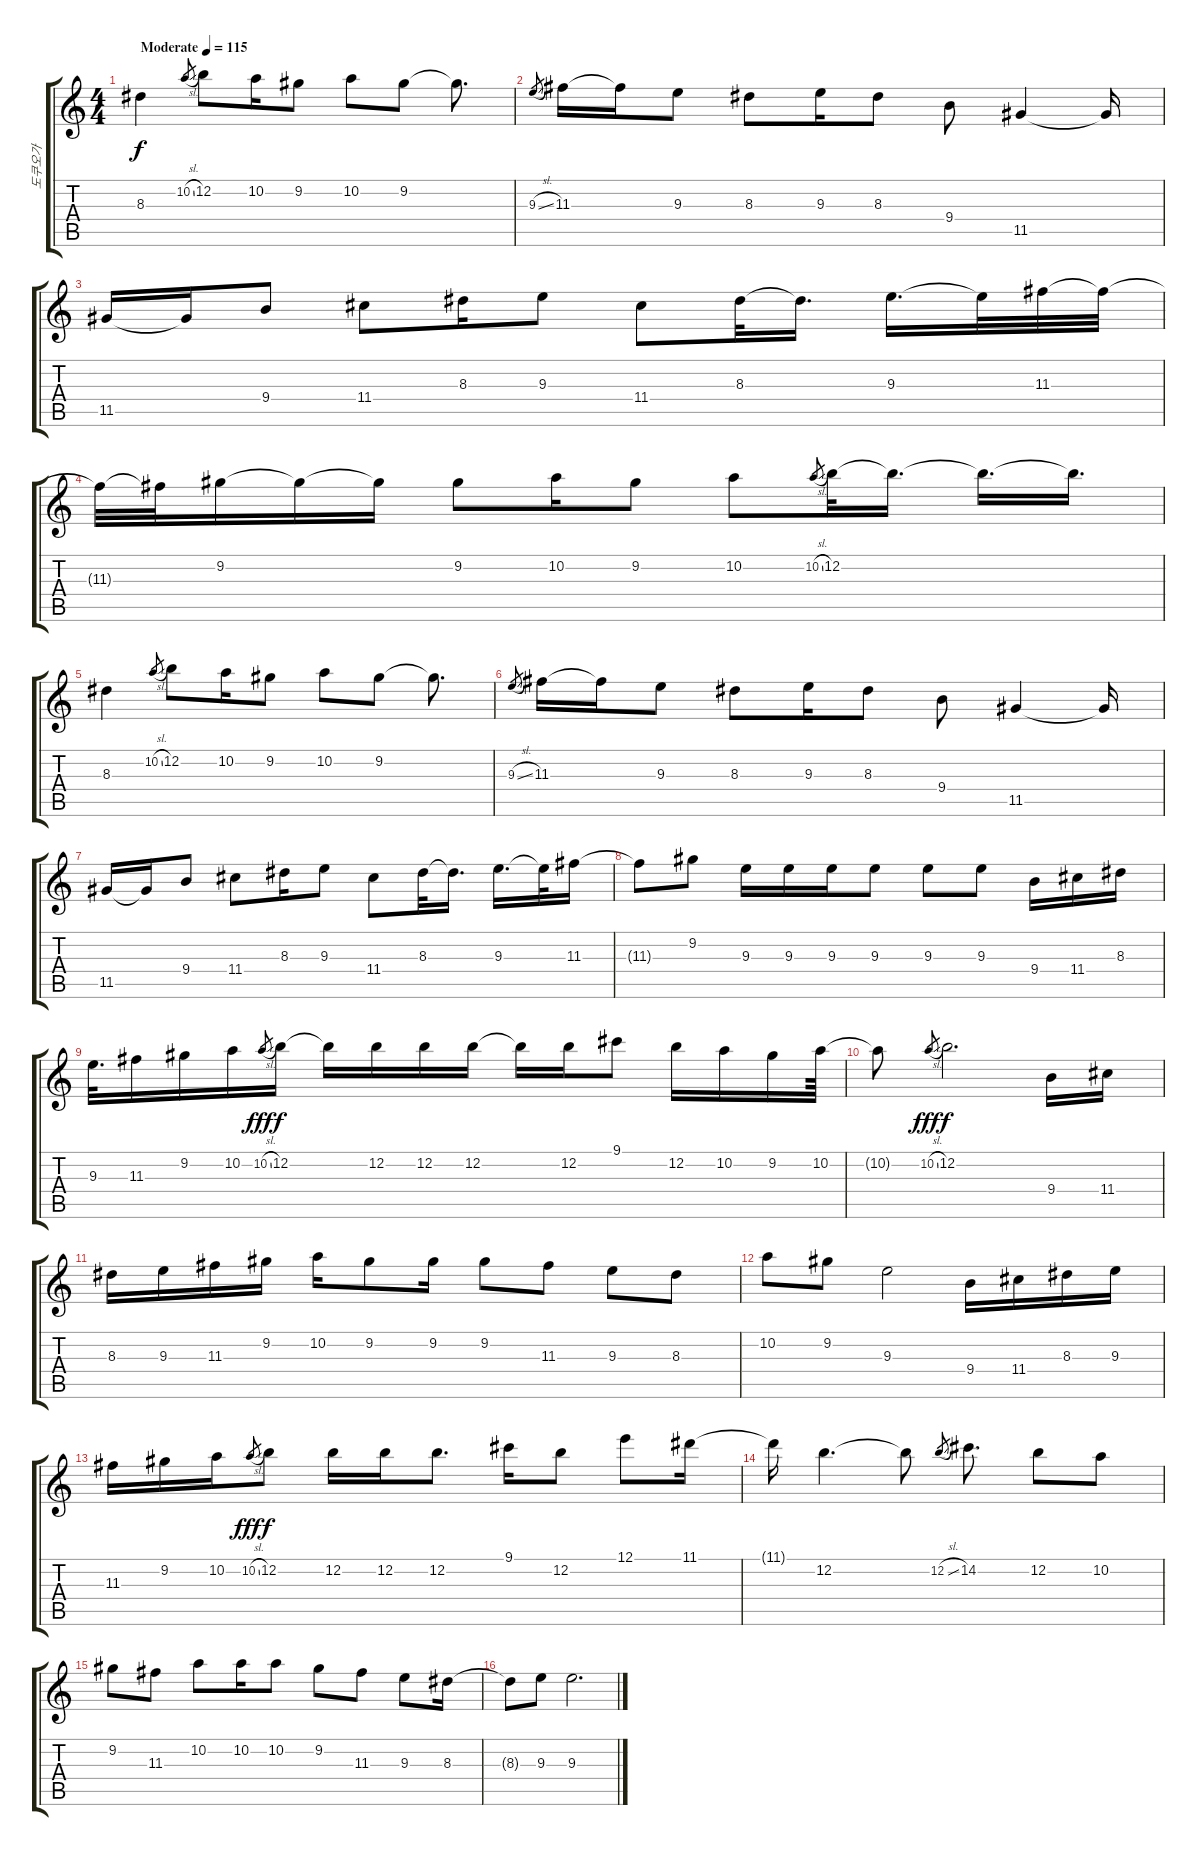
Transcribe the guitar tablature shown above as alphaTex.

\track ("도쿠오가" "도쿠오가") {instrument acousticguitarsteel}
\staff {score tabs}
\tuning (E4 B3 G3 D3 A2 E2) {hide}
\ts (4 4)
\tempo (115 "Moderate")
\clef g2
\ks c
8.3.4{dy f instrument acousticguitarsteel} 10.2{sl}.8{gr} 12.2.8 10.2.16 9.2.8 10.2.8 9.2.8 9.2{t}.8{d} |
9.3{sl}.8{gr} 11.3.16 11.3{t}.16 9.3.8 8.3.8 9.3.16 8.3.8 9.4.8 11.5.4 11.5{t}.16 |
11.5.16 11.5{t}.16 9.4.8 11.4.8 8.3.16 9.3.8 11.4.8 8.3.32 8.3{t}.16{d} 9.3.16{d} 9.3{t}.32 11.3.32 11.3{t}.32 |
11.3{t}.32 11.3{t}.32 9.2.16 9.2{t}.16 9.2{t}.16 9.2.8 10.2.16 9.2.8 10.2.8 10.2{sl}.8{gr} 12.2.32 12.2{t}.16{d} 12.2{t}.16{d} 12.2{t}.16{d} |
8.3.4 10.2{sl}.8{gr} 12.2.8 10.2.16 9.2.8 10.2.8 9.2.8 9.2{t}.8{d} |
9.3{sl}.8{gr} 11.3.16 11.3{t}.16 9.3.8 8.3.8 9.3.16 8.3.8 9.4.8 11.5.4 11.5{t}.16 |
11.5.16 11.5{t}.16 9.4.8 11.4.8 8.3.16 9.3.8 11.4.8 8.3.32 8.3{t}.16{d} 9.3.16{d} 9.3{t}.32 11.3.16 |
11.3{t}.8 9.2.8 9.3.16 9.3.16 9.3.16 9.3.8 9.3.8 9.3.8 9.4.16 11.4.16 8.3.16 |
9.3.32{d} 11.3.16 9.2.16 10.2.16 10.2{sl}.8{gr dy fff} 12.2.16{dy f} 12.2{t}.16 12.2.16 12.2.16 12.2.16 12.2{t}.16 12.2.16 9.1.8 12.2.16 10.2.16 9.2.16 10.2.64 |
10.2{t}.8 10.2{sl}.8{gr dy fff} 12.2.2{d dy f} 9.4.16 11.4.16 |
8.3.16 9.3.16 11.3.16 9.2.16 10.2.16 9.2.8 9.2.16 9.2.8 11.3.8 9.3.8 8.3.8 |
10.2.8 9.2.8 9.3.2 9.4.16 11.4.16 8.3.16 9.3.16 |
11.3.16 9.2.16 10.2.16 10.2{sl}.8{gr dy fff} 12.2.8{dy f} 12.2.16 12.2.16 12.2.8{d} 9.1.16 12.2.8 12.1.8 11.1.16 |
11.1{t}.16 12.2.4{d} 12.2{t}.8 12.2{sl}.8{gr} 14.2.8{d} 12.2.8 10.2.8 |
9.2.8 11.3.8 10.2.8 10.2.16 10.2.8 9.2.8 11.3.8 9.3.8 8.3.16 |
8.3{t}.8 9.3.8 9.3.2{d}
